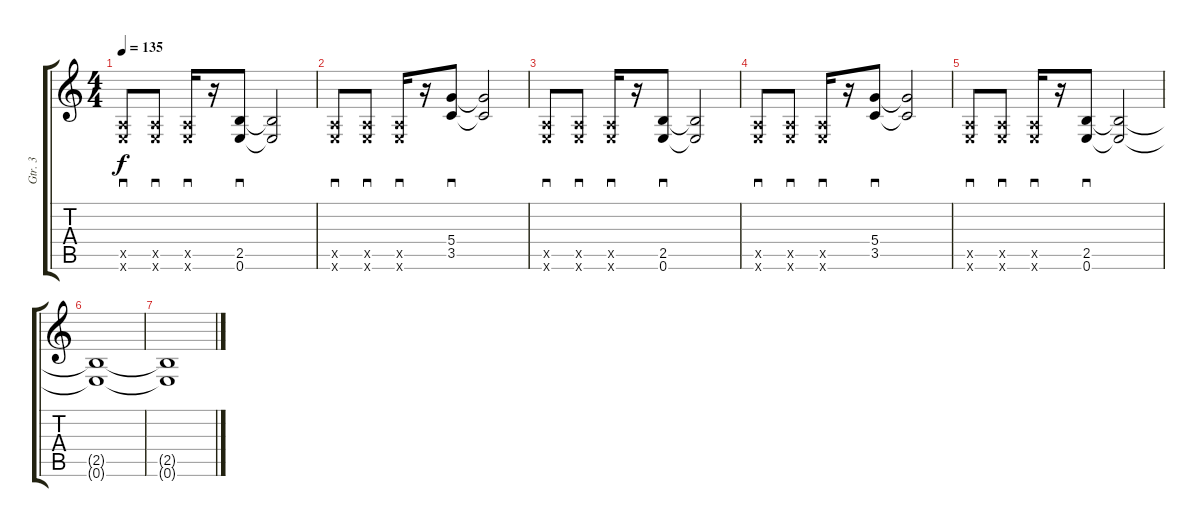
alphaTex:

\track ("Gtr. 3" "Gtr. 3") {instrument overdrivenguitar}
\staff {score tabs}
\tuning (E4 B3 G3 D3 A2 E2) {hide}
\ts (4 4)
\tempo 135
\clef g2
\ks c
(0.5{x} 0.6{x}).8{sd dy f} (0.5{x} 0.6{x}).8{sd} (0.5{x} 0.6{x}).16{sd} r.16 (2.5 0.6).8{sd} (2.5{t} 0.6{t}).2 |
(0.5{x} 0.6{x}).8{sd} (0.5{x} 0.6{x}).8{sd} (0.5{x} 0.6{x}).16{sd} r.16 (5.4 3.5).8{sd} (5.4{t} 3.5{t}).2 |
(0.5{x} 0.6{x}).8{sd} (0.5{x} 0.6{x}).8{sd} (0.5{x} 0.6{x}).16{sd} r.16 (2.5 0.6).8{sd} (2.5{t} 0.6{t}).2 |
(0.5{x} 0.6{x}).8{sd} (0.5{x} 0.6{x}).8{sd} (0.5{x} 0.6{x}).16{sd} r.16 (5.4 3.5).8{sd} (5.4{t} 3.5{t}).2 |
(0.5{x} 0.6{x}).8{sd} (0.5{x} 0.6{x}).8{sd} (0.5{x} 0.6{x}).16{sd} r.16 (2.5 0.6).8{sd} (2.5{t} 0.6{t}).2 |
(2.5{t} 0.6{t}).1 |
(2.5{t} 0.6{t}).1
